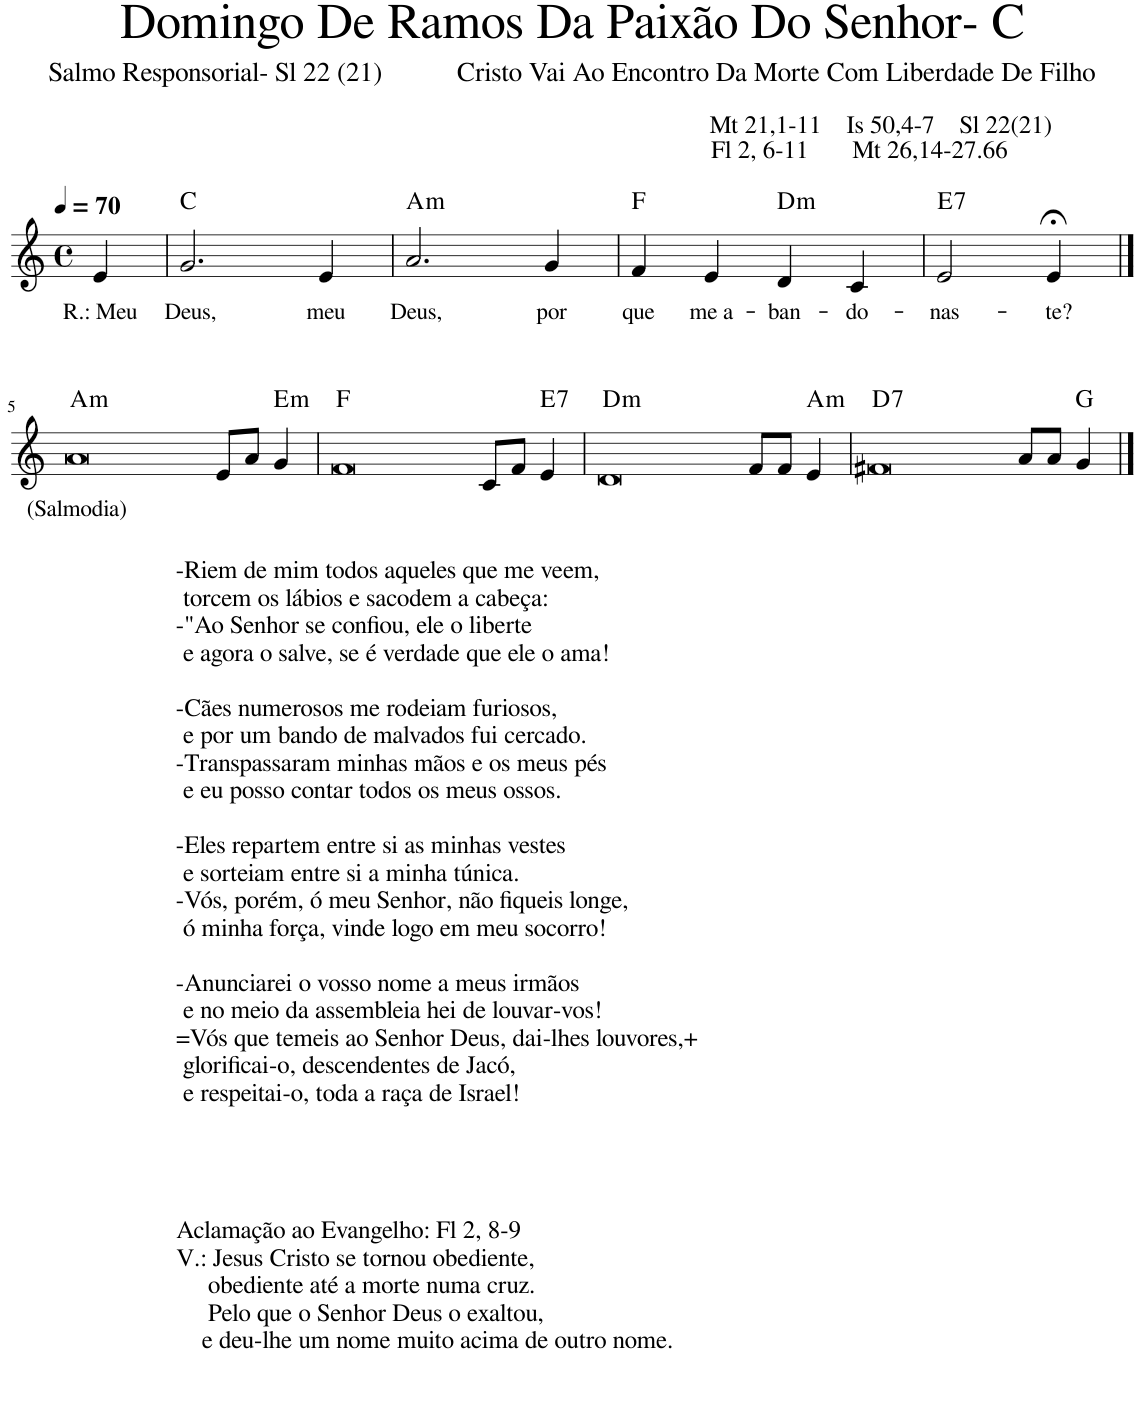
**kern	**text	**harte
*part1	*part1	*part1
*staff1	*staff1	*
*I"Voz	*	*
*I'Vo.	*	*
*clefG2	*	*
*k[]	*	*
*M4/4	*	*
*met(c)	*	*
*MM70	*	*
=	=	=
!	!LO:LY:b	!
4e/	R.: Meu	.
=1	=1	=1
!	!LO:LY:b	!
2.g/	Deus,	C:maj
!	!LO:LY:b	!
4e/	meu	.
=2	=2	=2
!	!LO:LY:b	!LO:H:kt=m
2.a/	Deus,	A:min
!	!LO:LY:b	!
4g/	por	.
=3	=3	=3
!	!LO:LY:b	!
4f/	que	F:maj
!	!LO:LY:b	!
4e/	me a-	.
!	!LO:LY:b	!LO:H:kt=m
4d/	-ban-	D:min
!	!LO:LY:b	!
4c/	-do-	.
=4	=4	=4
!	!LO:LY:b	!LO:H:kt=7
2e/	-nas-	E:7
!	!LO:LY:b	!
4e;</	-te?	.
!!LO:LB:g=z
==5	==5	==5
!LO:TX:b:t=-Riem de mim todos aqueles que me veem,	!	!
!LO:TX:b:t=torcem os lábios e sacodem a cabeça&colon;	!	!
!LO:TX:b:t=-"Ao Senhor se confiou, ele o liberte	!	!
!LO:TX:b:t=e agora o salve, se é verdade que ele o ama!	!	!
!LO:TX:b:t=-Cães numerosos me rodeiam furiosos,	!	!
!LO:TX:b:t=e por um bando de malvados fui cercado.	!	!
!LO:TX:b:t=-Transpassaram minhas mãos e os meus pés	!	!
!LO:TX:b:t=e eu posso contar todos os meus ossos.	!	!
!LO:TX:b:t=-Eles repartem entre si as minhas vestes	!	!
!LO:TX:b:t=e sorteiam entre si a minha túnica.	!	!
!LO:TX:b:t=-Vós, porém, ó meu Senhor, não fiqueis longe,	!	!
!LO:TX:b:t=ó minha força, vinde logo em meu socorro!	!	!
!LO:TX:b:t=-Anunciarei o vosso nome a meus irmãos	!	!
!LO:TX:b:t=e no meio da assembleia hei de louvar-vos!	!	!
!LO:TX:b:t==Vós que temeis ao Senhor Deus, dai-lhes louvores,+	!	!
!LO:TX:b:t=glorificai-o, descendentes de Jacó,	!	!
!LO:TX:b:t=e respeitai-o, toda a raça de Israel!	!	!
!LO:TX:b:t=Aclamação ao Evangelho&colon; Fl 2, 8-9	!	!
!LO:TX:b:t=V.&colon; Jesus Cristo se tornou obediente,	!	!
!LO:TX:b:t=obediente até a morte numa cruz.	!	!
!LO:TX:b:t=Pelo que o Senhor Deus o exaltou,	!	!
!LO:TX:b:t=e deu-lhe um nome muito acima de outro nome.	!	!
!	!LO:LY:b	!LO:H:kt=m
[1a	(Salmodia)	A:min
1ryy	.	.
8e/L	.	.
8a/J	.	.
!	!	!LO:H:kt=m
4g/	.	E:min
=6	=6	=6
[1f	.	F:maj
1a]	.	.
8c/L	.	.
8f/J	.	.
!	!	!LO:H:kt=7
4e/	.	E:7
=7	=7	=7
!	!	!LO:H:kt=m
[1d	.	D:min
1f]	.	.
8f/L	.	.
8f/J	.	.
!	!	!LO:H:kt=m
4e/	.	A:min
=8	=8	=8
!	!	!LO:H:kt=7
[1f#X	.	D:7
1d]	.	.
8a/L	.	.
8a/J	.	.
4g/	.	G:maj
==9	==9	==9
1f#]	.	.
=	=	=
*-	*-	*-
